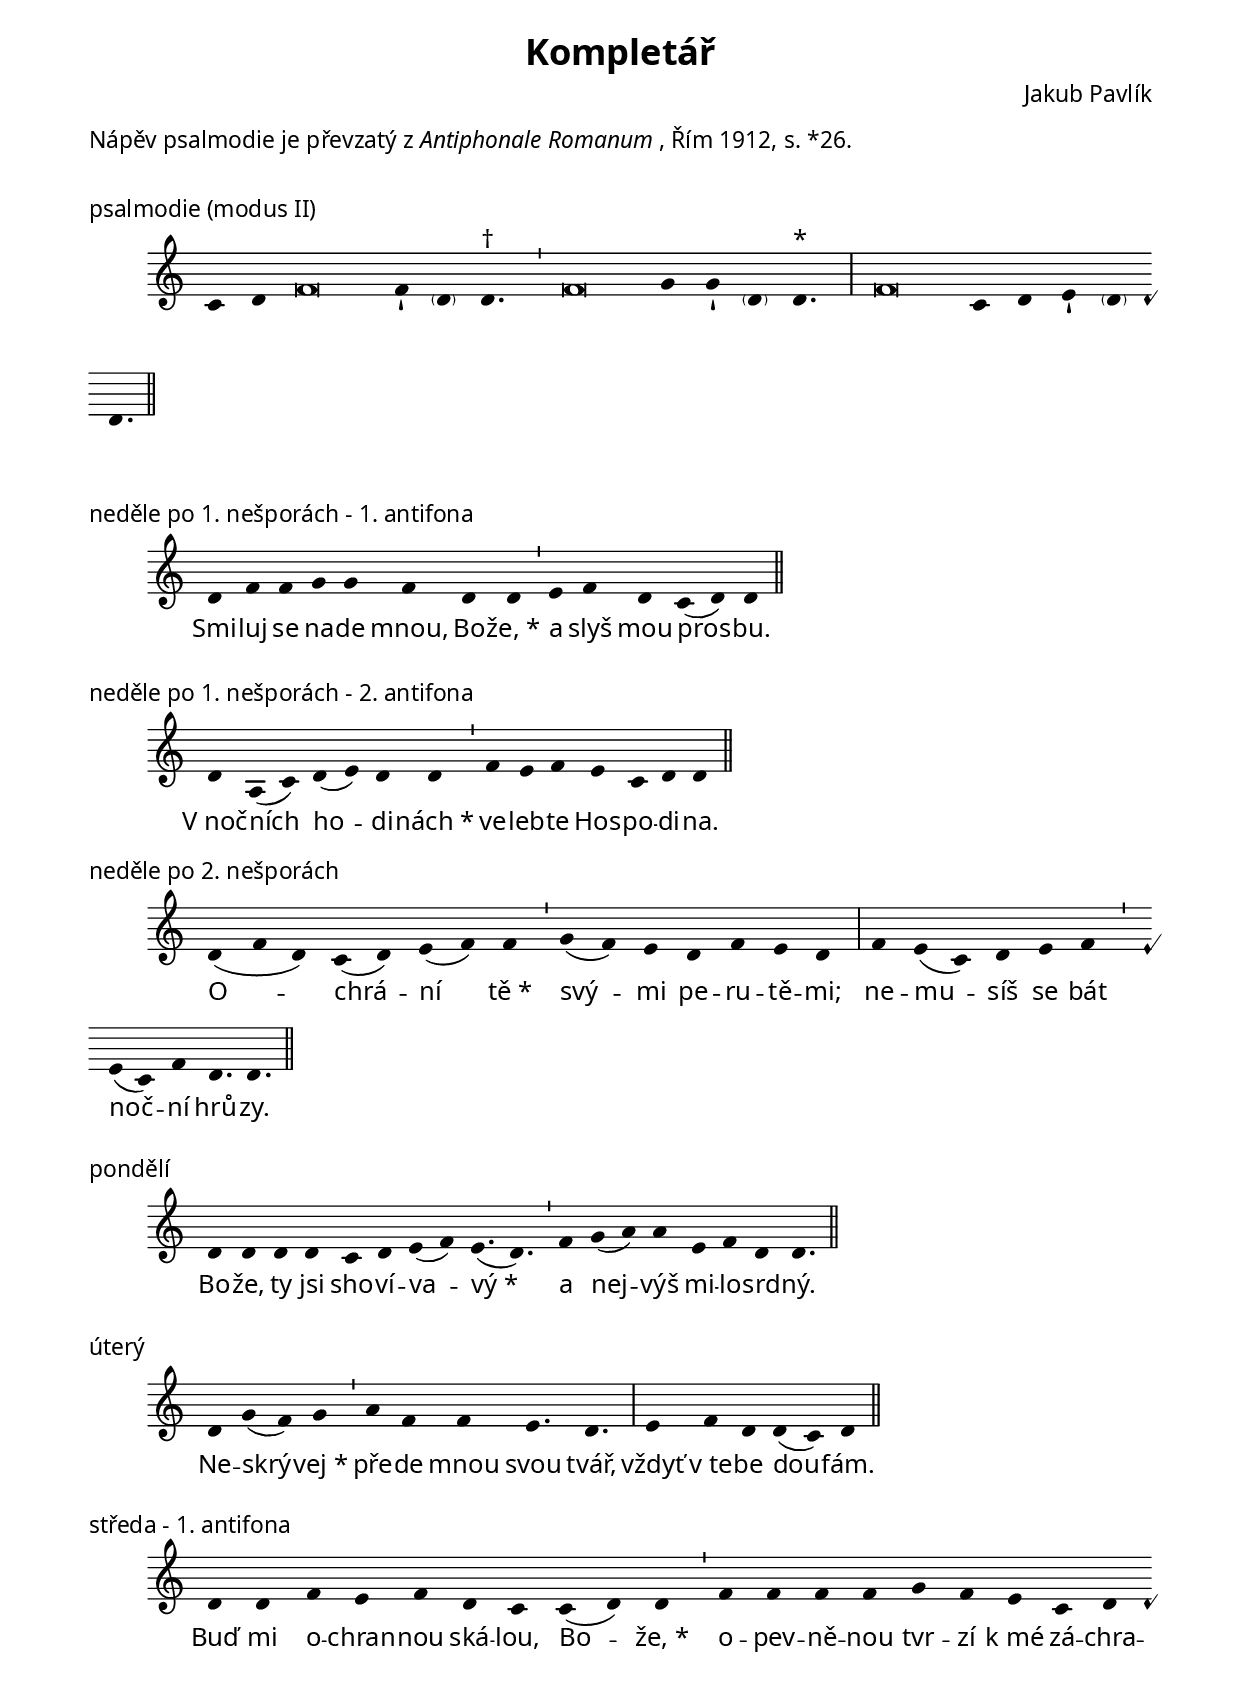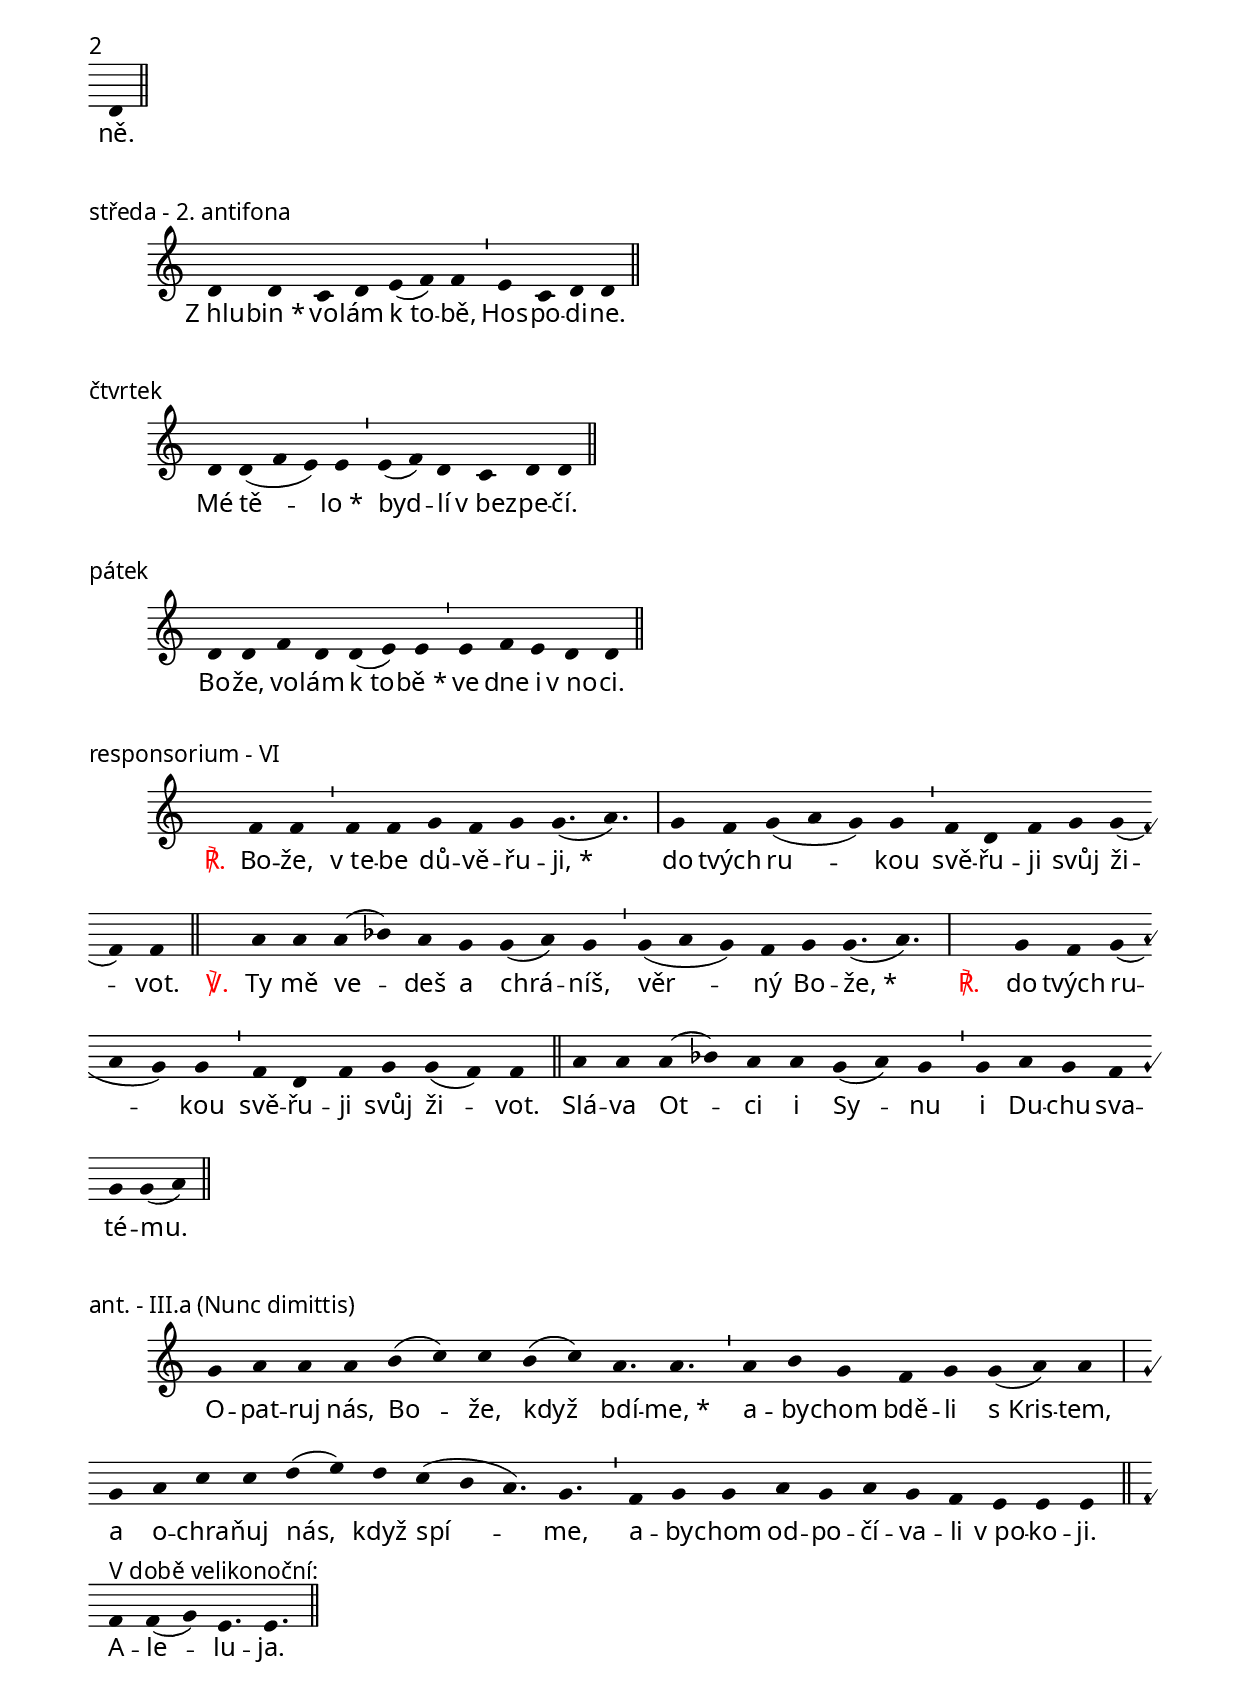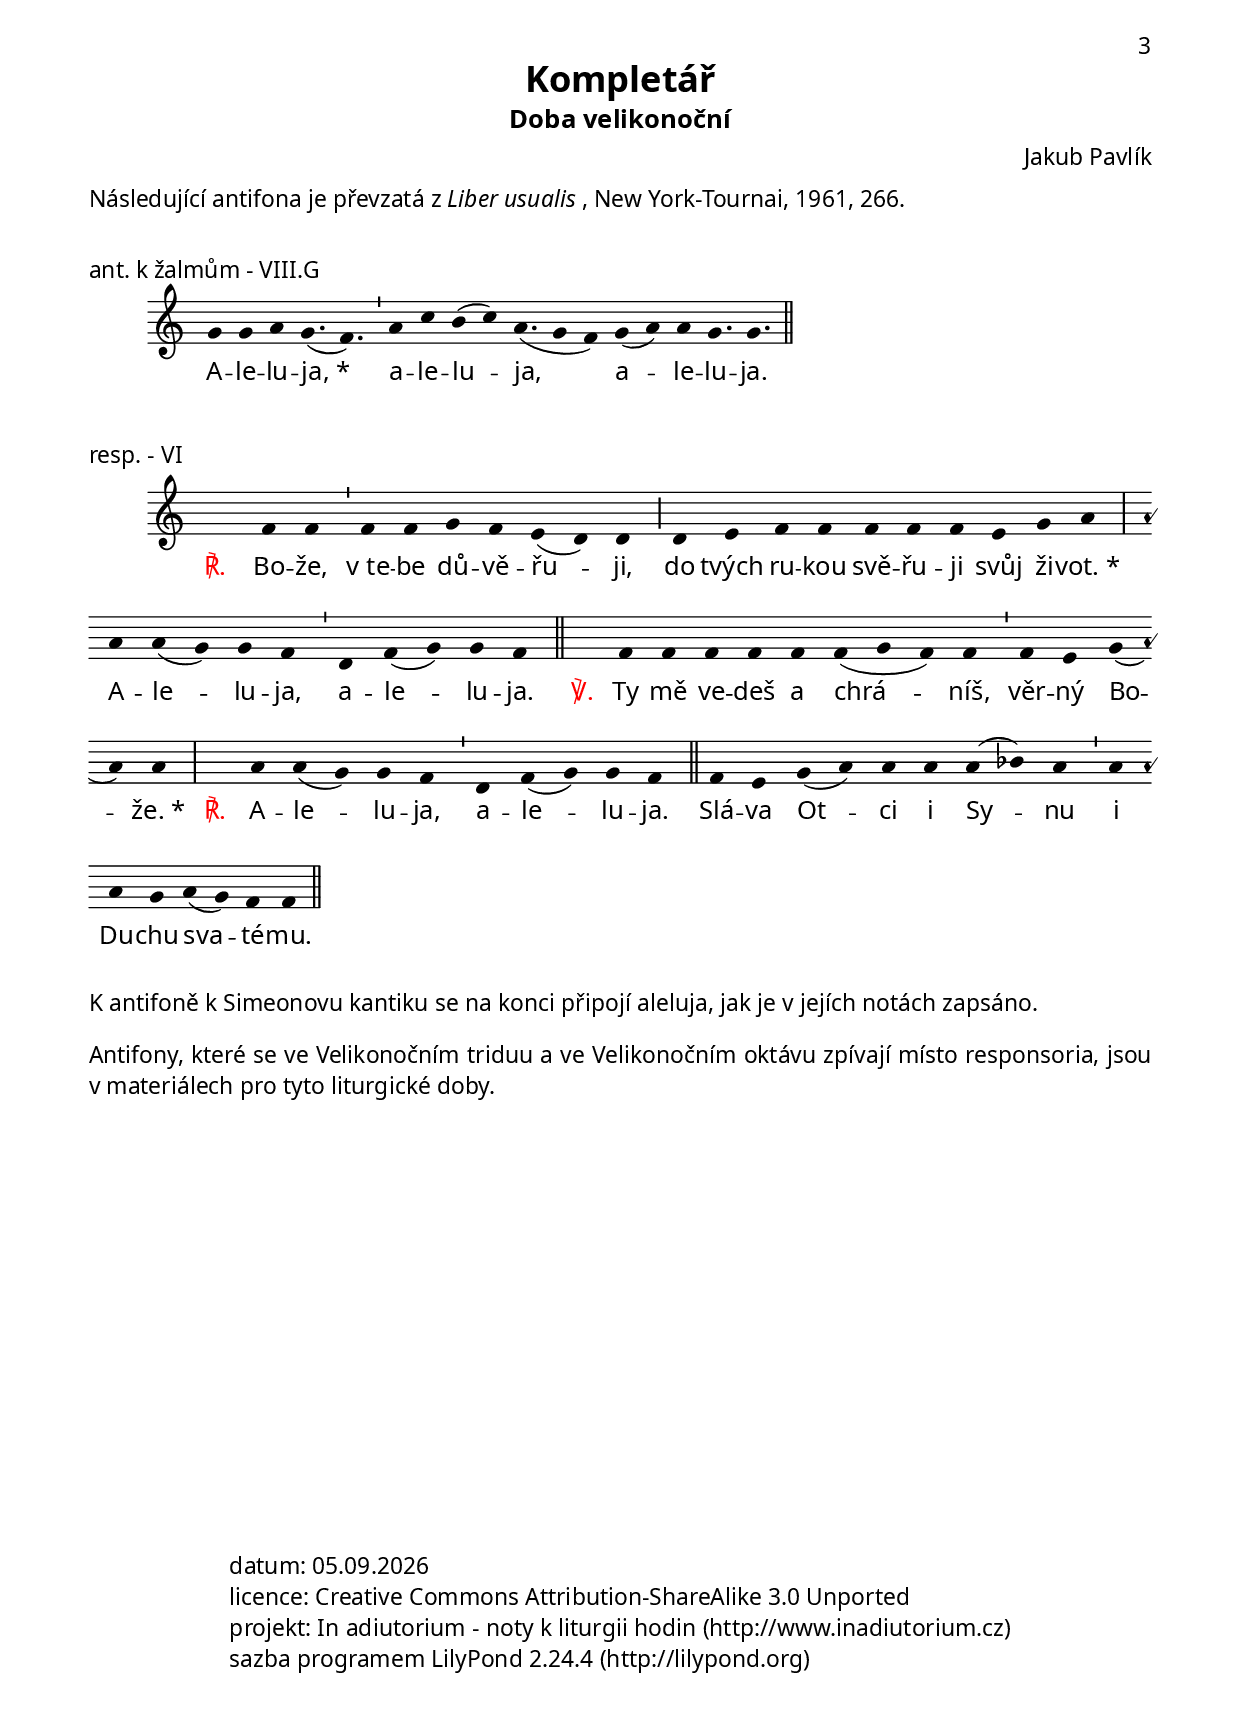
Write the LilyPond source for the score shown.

\version "2.12.3"

\header {
  title = "Kompletář"
  composer = "Jakub Pavlík"
}

\include "spolecne.ly"
\include "dilyresponsorii.ly"

\paper {
  ragged-bottom=##f
  ragged-last-bottom=##f
  
  % kvuli poznamce na zacatku, aby se k ni neprilepil titulek prvni antifony
  markup-markup-spacing #'minimum-distance = #5
}

\markup {
  \wordwrap {
    Nápěv psalmodie je převzatý z \italic{Antiphonale Romanum}, Řím 1912, s. *26.
  }
}

\score {
  \relative c' {
    \choralniRezim
    
    c d f\breve f4-| \parenthesize d d4.^\markup\large\Dagger \barMin
    f\breve g4 g-| \parenthesize d d4.^\markup\large{*} \barMax 
    f\breve c4 d e-| \parenthesize d d4. \barFinalis
  }
  \header {
    quid = "psalmodie"
    modus = "II"
    differentia = ""
    piece = "psalmodie (modus II)"
    id = "psalmodie"
  }
}

\score {
  \relative c' {
    \choralniRezim

    d4 f f g g f d d \barMin e f d c( d) d \barFinalis
  }
  \addlyrics {
    Smi -- luj se na -- de mnou, Bo -- že,_* a slyš mou pros -- bu.
  }
  \header {
    quid = "1. ant."
    modus = "II"
    differentia = "D"
    piece = "neděle po 1. nešporách - 1. antifona"
    id = "nei1"
  }
}

\score {
  \relative c' {
    \choralniRezim
    d4 a( c) d( e) d d \barMin
    f4 e f e c d d4 \barFinalis
  }
  \addlyrics {
    V_noč -- ních ho -- di -- nách_* ve -- leb -- te Hos -- po -- di -- na.
  }
  \header {
    quid = "2. ant."
    modus = "II"
    differentia = "D"
    piece = "neděle po 1. nešporách - 2. antifona"
    id = "nei2"
  }
}

\score {
  \relative c' {
    \choralniRezim
    d4( f d) c( d) e( f) f \barMin
    g( f) e d f e d \barMax
    f e( c) d e f \barMin
    e( c) f d4. d4. \barFinalis
  }
  \addlyrics {
    O -- chrá -- ní tě_* svý -- mi pe -- ru -- tě -- mi;
    ne -- mu -- síš se bát noč -- ní hrů -- zy.
  }
  \header {
    quid = "ant."
    modus = "II"
    differentia = "D"
    piece = "neděle po 2. nešporách"
    id = "neii"
  }
}

\score {
  \relative c' {
    \choralniRezim
    d4 d d d c d e( f) e4.( d) \barMin f4 g( a) a e f d d4. \barFinalis
  }
  \addlyrics {
    Bo -- že, ty jsi sho -- ví -- va -- vý_* a nej -- výš mi -- lo -- srd -- ný.
  }
  \header {
    quid = "ant."
    modus = "II"
    differentia = "D"
    piece = "pondělí"
    id = "po"
  }
}

\score {
  \relative c' {
    \choralniRezim
    d4 g( f) g \barMin a f f e4. d \barMax
    e4 f d d( c) d \barFinalis
  }
  \addlyrics {
    Ne -- skrý -- vej_* pře -- de mnou svou tvář,
    vždyť v_te -- be dou -- fám.
  }
  \header {
    quid = "ant."
    modus = "II"
    differentia = "D"
    piece = "úterý"
    id = "ut"
  }
}

\score {
  \relative c' {
    \choralniRezim
    d4 d f e f d c c( d) d \barMin
    f f f f g f e c d d \barFinalis
  }
  \addlyrics {
    Buď mi o -- chran -- nou ská -- lou, Bo -- že,_*
    o -- pev -- ně -- nou tvr -- zí k_mé zá -- chra -- ně.
  }
  \header {
    quid = "1. ant."
    modus = "II"
    differentia = "D"
    piece = "středa - 1. antifona"
    id = "st1"
  }
}

\score {
  \relative c' {
    \choralniRezim
    d4 d c d e( f) f \barMin
    e c d d \barFinalis
  }
  \addlyrics {
    Z_hlu -- bin_* vo -- lám k_to -- bě, Hos -- po -- di -- ne.
  }
  \header {
    quid = "2. ant."
    modus = "II"
    differentia = "D"
    piece = "středa - 2. antifona"
    id = "st2"
  }
}

\score {
  \relative c' {
    \choralniRezim
    d4 d( f e) e \barMin e( f) d c d d \barFinalis
  }
  \addlyrics {
    Mé tě -- lo_* byd -- lí v_bez -- pe -- čí.
  }
  \header {
    quid = "ant."
    modus = "II"
    differentia = "D"
    piece = "čtvrtek"
    id = "ct"
  }
}

\score {
  \relative c' {
    \choralniRezim
    d4 d f d d( e) e \barMin e f e d d \barFinalis
  }
  \addlyrics {
    Bo -- že, vo -- lám k_to -- bě_* ve dne i v_no -- ci.
  }
  \header {
    quid = "ant."
    modus = "II"
    differentia = "D"
    piece = "pátek"
    id = "pa"
  }
}

\score {
  \relative c' {
    \choralniRezim
    
    % R
    \neviditelna f
    f4 f \barMin f f g f g g4.( a) \barMax
    g4 f g( a g) g \barMin f d f g g( f) f \barFinalis
    % V
    \neviditelna a
    a4 a a( bes) a g g( a) g \barMin g( a g) f g g4.( a) \barMax
    % R
    \neviditelna g
    g4 f g( a g) g \barMin f d f g g( f) f \barFinalis
    % Slava
    \respVIdoxologie \barFinalis
  }
  \addlyrics {
    \Response Bo -- že, v_te -- be dů -- vě -- řu -- ji,_*
    do tvých ru -- kou svě -- řu -- ji svůj ži -- vot.
    \Verse Ty mě ve -- deš a chrá -- níš, věr -- ný Bo -- že,_*
    \Response do tvých ru -- kou svě -- řu -- ji svůj ži -- vot.
    \textRespDoxologie
  }
  \header {
    quid = "resp."
    modus = "VI"
    piece = "responsorium - VI"
    id = "resp"
  }
}

\score {
  \relative c'' {
    \choralniRezim
    g4 a a a b( c) c b( c) a4. a \barMin
    a4 b g f g g( a) a \barMax
    g a c c d( e) d c( b a4.) g \barMin
    f4 g g a g a g f e e e \barFinalis
    f^\markup{V době velikonoční:} f( g) e4. e \barFinalis
  }
  \addlyrics {
    O -- pat -- ruj nás, Bo -- že, když bdí -- me,_*
    a -- by -- chom bdě -- li s_Kris -- tem,
    a o -- chra -- ňuj nás, když spí -- me,
    a -- by -- chom od -- po -- čí -- va -- li v_po -- ko -- ji.
    A -- le -- lu -- ja.
  }
  \header {
    quid = "ant."
    modus = "III"
    differentia = "a" 
    psalmus = "Nunc dimittis"
    piece = \markup {\sestavTitulek}
    id = "sim"
  }
}
  
\bookpart {
  \header {
    subtitle = "Doba velikonoční" 
  }
  
  % Tato cast obsahuje mene not a proto je lepsi, aby se, narozdil
  % od prvni casti, noty neroztahovaly na celou stranku, ale byly
  % nakupene nahore:
  \paper {
    ragged-bottom=##f
    ragged-last-bottom=##t
  }
  
  \markup {Následující antifona je převzatá z \italic{Liber usualis}, New York-Tournai, 1961, 266.}
  
  \score {
    \relative c'' {
      \choralniRezim
      g4 g a g4.( f) \barMin
      a4 c b( c) a4.( g4 f)
      g( a) a g4. g \barFinalis
    }
    \addlyrics {
      A -- le -- lu -- ja,_*
      a -- le -- lu -- ja,
      a -- le -- lu -- ja.
    }
    \header {
      quid = "ant. k žalmům"
      modus = "VIII"
      differentia = "G" 
      psalmus = ""
      id = "pasch"
      piece = \markup {\sestavTitulekBezZalmu}
      fons = "Liber usualis, New York-Tournai, 1961, 266."
    }
  }
  
  \score {
    \relative c' {
      \choralniRezim
      
      % R
      \neviditelna f
      f4 f \barMin f f g f e( d) d \barMaior
      d e f f f f f e g a \barMax
      \respVIalelujaResponsum \barFinalis
      % V
      \neviditelna f
      f4 f f f f f( g f) f \barMin f e g( a) a \barMax
      % R
      \neviditelna a
      \respVIalelujaResponsum \barFinalis
      % Slava
      \respVIalelujaDoxologie \barFinalis
    }
    \addlyrics {
      \Response Bo -- že, v_te -- be dů -- vě -- řu -- ji,
      do tvých ru -- kou svě -- řu -- ji svůj ži -- vot._* \textRespAleluja
      \Verse Ty mě ve -- deš a chrá -- níš, věr -- ný Bo -- že._*
      \Response \textRespAleluja
      \textRespDoxologie
    }
    \header {
      quid = "resp."
      modus = "VI"
      id = "paschresp"
      piece = \markup {\sestavTitulekResp}
    }
  }
  
  \markup\justify {K antifoně k Simeonovu kantiku se na konci připojí aleluja,
  jak je v jejích notách zapsáno.}
  
  \markup\justify {Antifony, které se ve Velikonočním triduu
  a ve Velikonočním oktávu zpívají místo responsoria, jsou
  "v materiálech" pro tyto liturgické doby.}
}